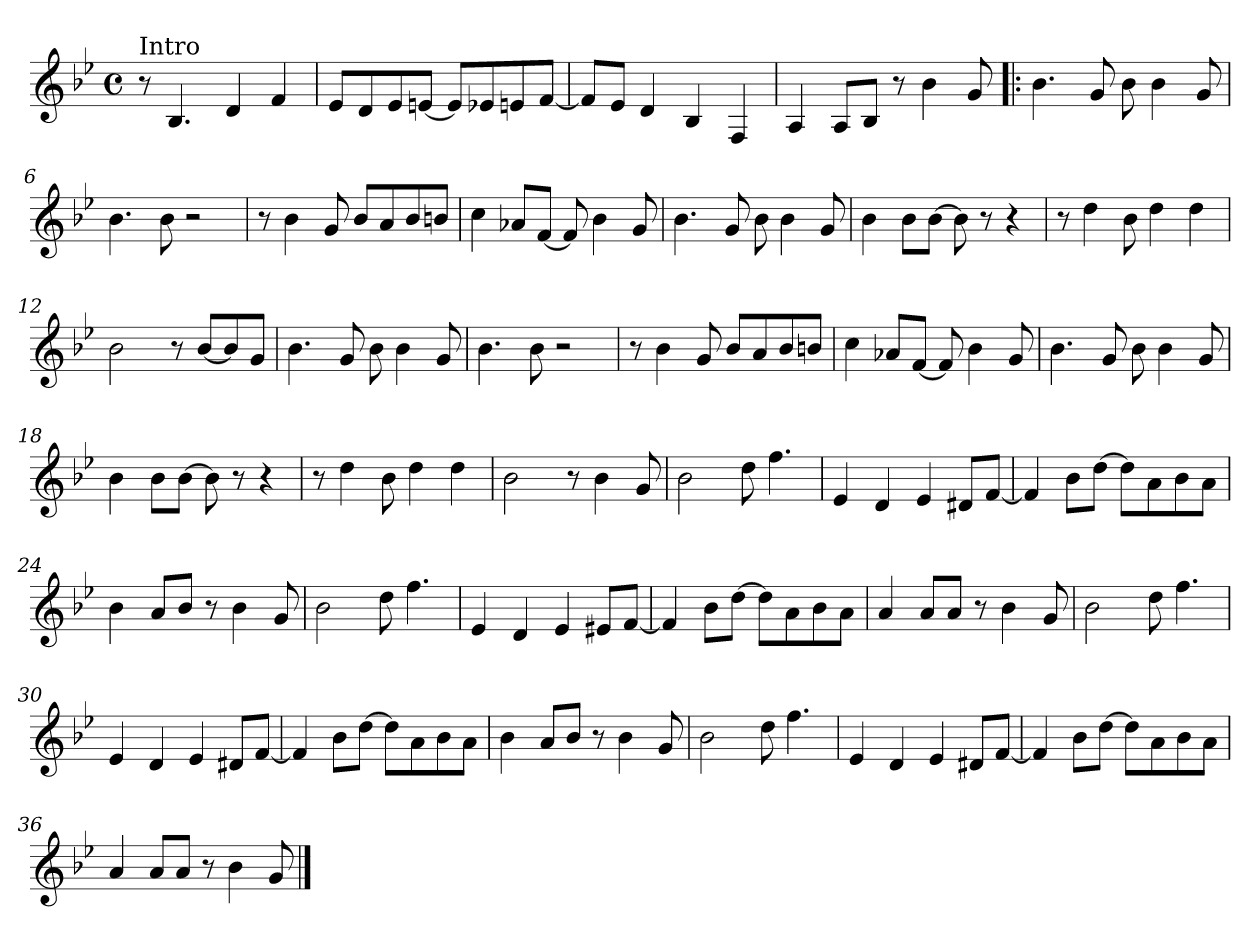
**kern
*part1
*staff1
*clefG2
*k[b-e-]
*B-:
*M4/4
*met(c)
=1
!LO:TX:a:t=Intro
8r
4.B-/
4d/
4f/
=2
8e-/L
8d/
8e-/
[8en/J
8e/L]
8e-X/
8en/
[8f/J
=3
8f/L]
8e-/J
4d/
4B-/
4F/
=4
4A/
8A/L
8B-/J
8r
4b-\
8g/
!!LO:LB:g=z
=5!|:
4.b-\
8g/
8b-\
4b-\
8g/
=6
4.b-\
8b-\
2r
=7
8r
4b-\
8g/
8b-/L
8a/
8b-/
8bn/J
=8
4cc\
8a-X/L
[8f/J
8f/]
4b-\
8g/
!!LO:LB:g=z
=9
4.b-\
8g/
8b-\
4b-\
8g/
=10
4b-\
8b-\L
[8b-\J
8b-\]
8r
4r
=11
8r
4dd\
8b-\
4dd\
4dd\
=12
2b-\
8r
[8b-/L
8b-/]
8g/J
!!LO:LB:g=z
=13
4.b-\
8g/
8b-\
4b-\
8g/
=14
4.b-\
8b-\
2r
=15
8r
4b-\
8g/
8b-/L
8a/
8b-/
8bn/J
=16
4cc\
8a-X/L
[8f/J
8f/]
4b-\
8g/
!!LO:LB:g=z
=17
4.b-\
8g/
8b-\
4b-\
8g/
=18
4b-\
8b-\L
[8b-\J
8b-\]
8r
4r
=19
8r
4dd\
8b-\
4dd\
4dd\
=20
2b-\
8r
4b-\
8g/
!!LO:LB:g=z
=21
2b-\
8dd\
4.ff\
=22
4e-/
4d/
4e-/
8d#X/L
[8f/J
=23
4f/]
8b-\L
[8dd\J
8dd\L]
8a\
8b-\
8a\J
=24
4b-\
8a/L
8b-/J
8r
4b-\
8g/
!!LO:LB:g=z
=25
2b-\
8dd\
4.ff\
=26
4e-/
4d/
4e-/
8e#X/L
[8f/J
=27
4f/]
8b-\L
[8dd\J
8dd\L]
8a\
8b-\
8a\J
=28
4a/
8a/L
8a/J
8r
4b-\
8g/
!!LO:LB:g=z
=29
2b-\
8dd\
4.ff\
=30
4e-/
4d/
4e-/
8d#X/L
[8f/J
=31
4f/]
8b-\L
[8dd\J
8dd\L]
8a\
8b-\
8a\J
=32
4b-\
8a/L
8b-/J
8r
4b-\
8g/
!!LO:LB:g=z
=33
2b-\
8dd\
4.ff\
=34
4e-/
4d/
4e-/
8d#X/L
[8f/J
=35
4f/]
8b-\L
[8dd\J
8dd\L]
8a\
8b-\
8a\J
=36
4a/
8a/L
8a/J
8r
4b-\
8g/
==
*-
